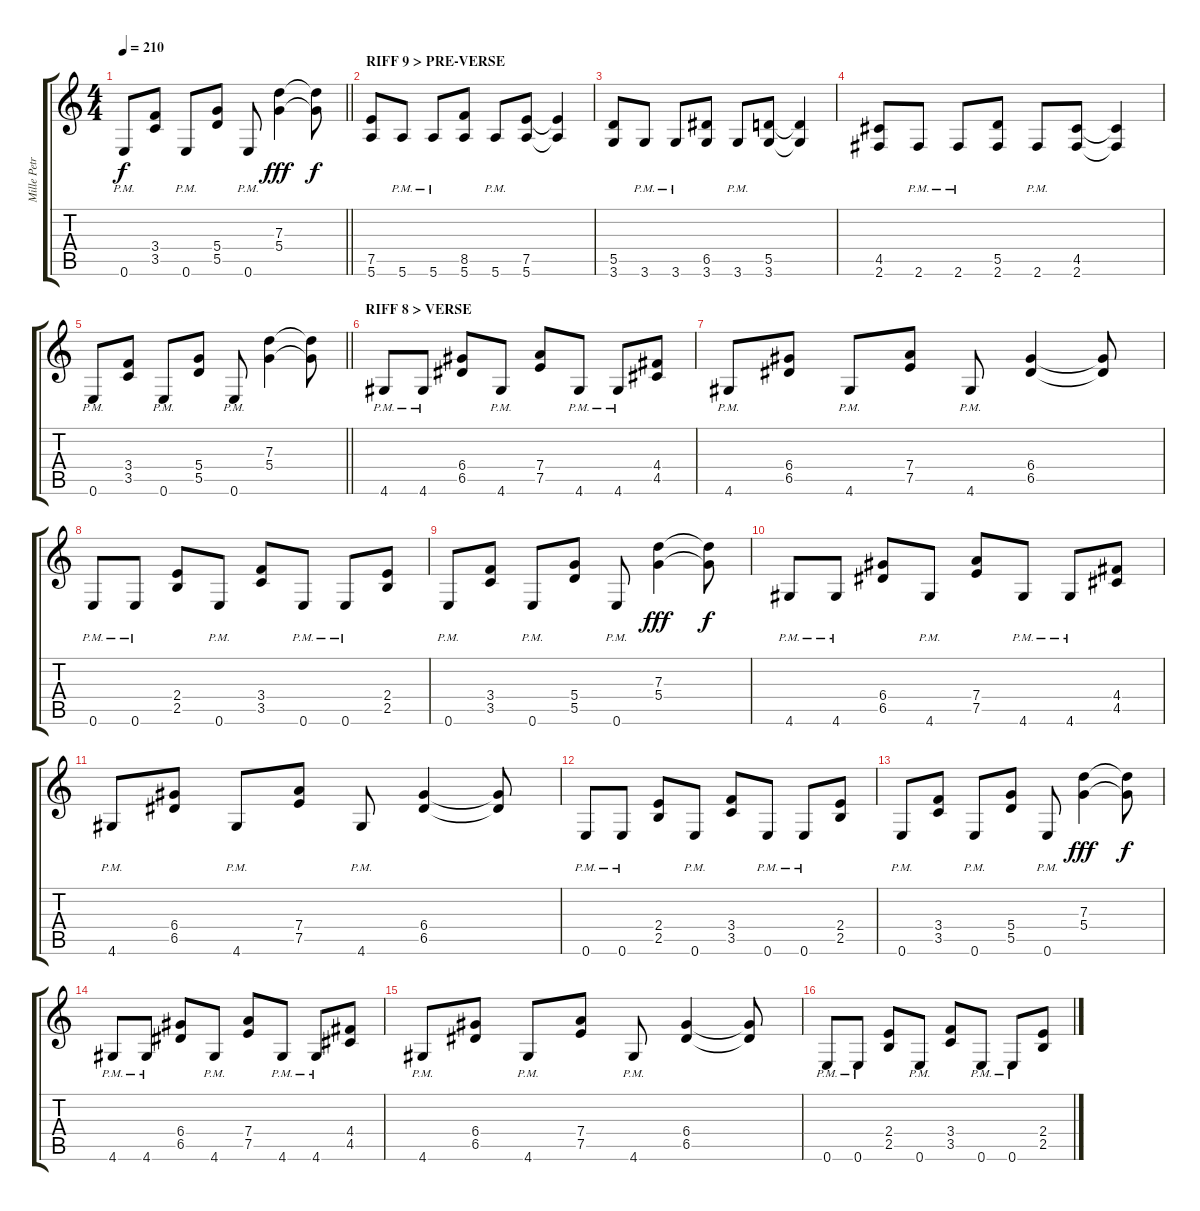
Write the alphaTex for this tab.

\track ("Mille Petrozza" "Mille Petr") {instrument distortionguitar}
\staff {score tabs}
\tuning (E4 B3 G3 D3 A2 E2) {hide}
\ts (4 4)
\tempo 210
\clef g2
\barLineRight lightlight
\ks c
0.6{pm}.8{dy f} (3.4 3.5).8 0.6{pm}.8 (5.4 5.5).8 0.6{pm}.8 (7.3 5.4).4{dy fff} (7.3{t} 5.4{t}).8{dy f} |
\section ("" "RIFF 9 > PRE-VERSE")
(7.5 5.6).8 5.6{pm}.8 5.6{pm}.8 (8.5 5.6).8 5.6{pm}.8 (7.5 5.6).8 (7.5{t} 5.6{t}).4 |
(5.5 3.6).8 3.6{pm}.8 3.6{pm}.8 (6.5 3.6).8 3.6{pm}.8 (5.5 3.6).8 (5.5{t} 3.6{t}).4 |
(4.5 2.6).8 2.6{pm}.8 2.6{pm}.8 (5.5 2.6).8 2.6{pm}.8 (4.5 2.6).8 (4.5{t} 2.6{t}).4 |
\barLineRight lightlight
0.6{pm}.8 (3.4 3.5).8 0.6{pm}.8 (5.4 5.5).8 0.6{pm}.8 (7.3 5.4).4 (7.3{t} 5.4{t}).8 |
\section ("" "RIFF 8 > VERSE")
4.6{pm}.8 4.6{pm}.8 (6.4 6.5).8 4.6{pm}.8 (7.4 7.5).8 4.6{pm}.8 4.6{pm}.8 (4.4 4.5).8 |
4.6{pm}.8 (6.4 6.5).8 4.6{pm}.8 (7.4 7.5).8 4.6{pm}.8 (6.4 6.5).4 (6.4{t} 6.5{t}).8 |
0.6{pm}.8 0.6{pm}.8 (2.4 2.5).8 0.6{pm}.8 (3.4 3.5).8 0.6{pm}.8 0.6{pm}.8 (2.4 2.5).8 |
0.6{pm}.8 (3.4 3.5).8 0.6{pm}.8 (5.4 5.5).8 0.6{pm}.8 (7.3 5.4).4{dy fff} (7.3{t} 5.4{t}).8{dy f} |
4.6{pm}.8 4.6{pm}.8 (6.4 6.5).8 4.6{pm}.8 (7.4 7.5).8 4.6{pm}.8 4.6{pm}.8 (4.4 4.5).8 |
4.6{pm}.8 (6.4 6.5).8 4.6{pm}.8 (7.4 7.5).8 4.6{pm}.8 (6.4 6.5).4 (6.4{t} 6.5{t}).8 |
0.6{pm}.8 0.6{pm}.8 (2.4 2.5).8 0.6{pm}.8 (3.4 3.5).8 0.6{pm}.8 0.6{pm}.8 (2.4 2.5).8 |
0.6{pm}.8 (3.4 3.5).8 0.6{pm}.8 (5.4 5.5).8 0.6{pm}.8 (7.3 5.4).4{dy fff} (7.3{t} 5.4{t}).8{dy f} |
4.6{pm}.8 4.6{pm}.8 (6.4 6.5).8 4.6{pm}.8 (7.4 7.5).8 4.6{pm}.8 4.6{pm}.8 (4.4 4.5).8 |
4.6{pm}.8 (6.4 6.5).8 4.6{pm}.8 (7.4 7.5).8 4.6{pm}.8 (6.4 6.5).4 (6.4{t} 6.5{t}).8 |
0.6{pm}.8 0.6{pm}.8 (2.4 2.5).8 0.6{pm}.8 (3.4 3.5).8 0.6{pm}.8 0.6{pm}.8 (2.4 2.5).8
